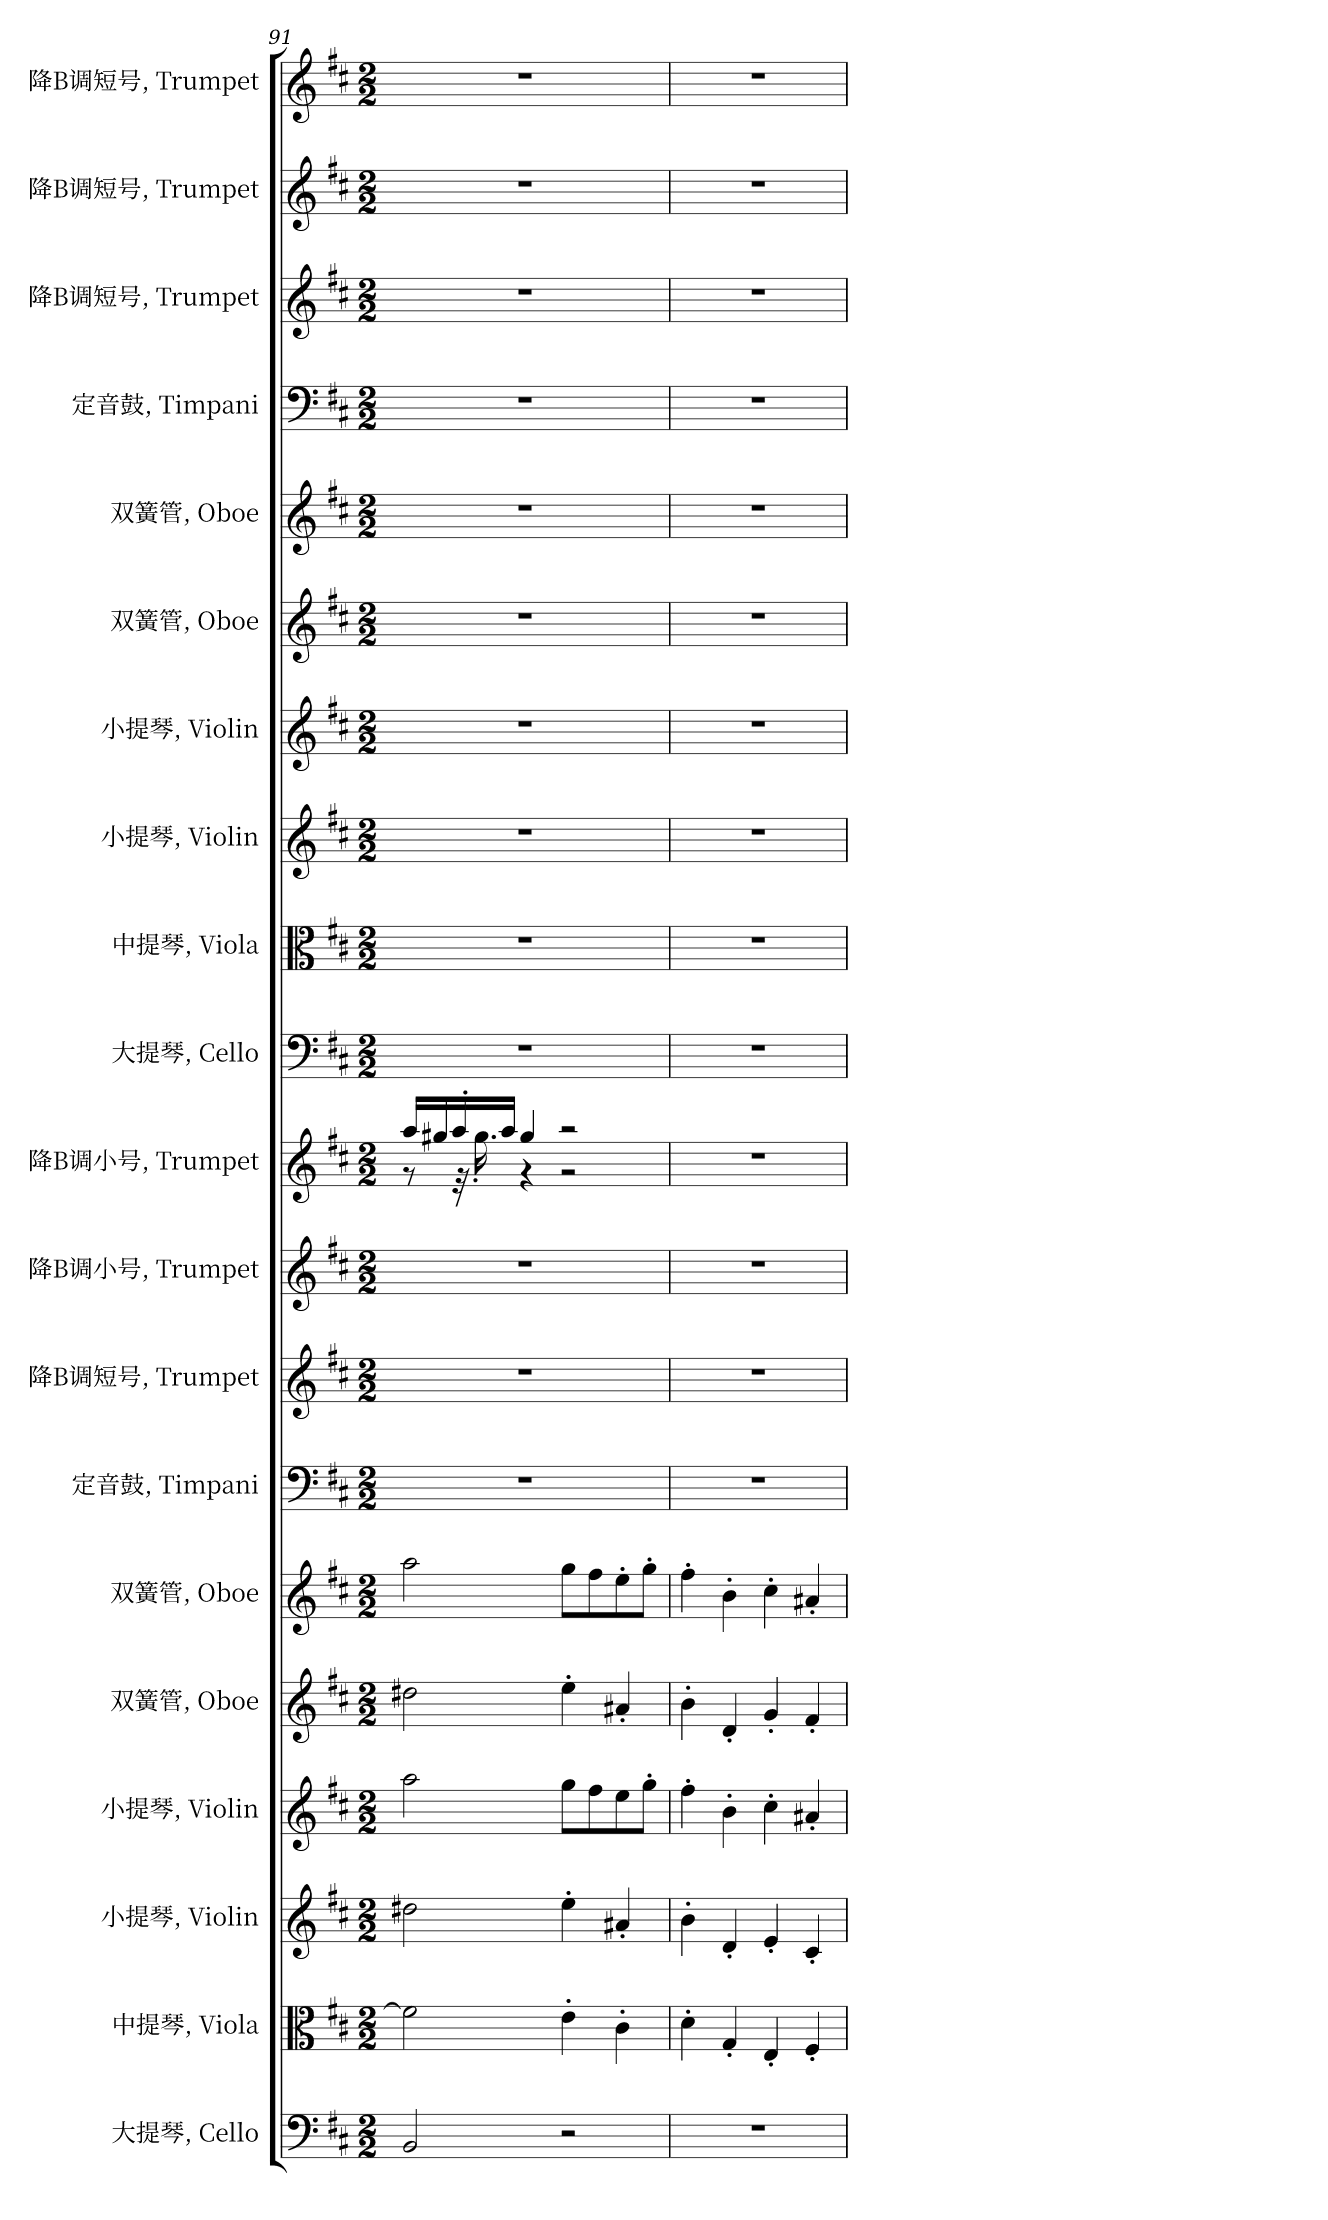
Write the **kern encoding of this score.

**kern	**kern	**kern	**kern	**kern	**kern	**kern	**kern	**kern	**kern	**kern	**kern	**kern	**kern	**kern	**kern	**kern	**kern	**kern	**kern
*part20	*part19	*part18	*part17	*part16	*part15	*part14	*part13	*part12	*part11	*part10	*part9	*part8	*part7	*part6	*part5	*part4	*part3	*part2	*part1
*staff20	*staff19	*staff18	*staff17	*staff16	*staff15	*staff14	*staff13	*staff12	*staff11	*staff10	*staff9	*staff8	*staff7	*staff6	*staff5	*staff4	*staff3	*staff2	*staff1
*I"大提琴, Cello	*I"中提琴, Viola	*I"小提琴, Violin	*I"小提琴, Violin	*I"双簧管, Oboe	*I"双簧管, Oboe	*I"定音鼓, Timpani	*I"降B调短号, Trumpet	*I"降B调小号, Trumpet	*I"降B调小号, Trumpet	*I"大提琴, Cello	*I"中提琴, Viola	*I"小提琴, Violin	*I"小提琴, Violin	*I"双簧管, Oboe	*I"双簧管, Oboe	*I"定音鼓, Timpani	*I"降B调短号, Trumpet	*I"降B调短号, Trumpet	*I"降B调短号, Trumpet
*	*I'Vla.	*I'Vln.	*I'Vln.	*I'Ob.	*I'Ob.	*I'Timp.	*	*I'B♭ Tpt.	*I'B♭ Tpt.	*	*I'Vla.	*I'Vln.	*I'Vln.	*I'Ob.	*I'Ob.	*I'Timp.	*	*	*
*clefF4	*clefC3	*clefG2	*clefG2	*clefG2	*clefG2	*clefF4	*clefG2	*clefG2	*clefG2	*clefF4	*clefC3	*clefG2	*clefG2	*clefG2	*clefG2	*clefF4	*clefG2	*clefG2	*clefG2
*	*	*	*	*	*	*	*ITrd1c2	*ITrd1c2	*ITrd1c2	*	*	*	*	*	*	*	*ITrd1c2	*ITrd1c2	*ITrd1c2
*k[f#c#]	*k[f#c#]	*k[f#c#]	*k[f#c#]	*k[f#c#]	*k[f#c#]	*k[f#c#]	*k[]	*k[]	*k[]	*k[f#c#]	*k[f#c#]	*k[f#c#]	*k[f#c#]	*k[f#c#]	*k[f#c#]	*k[f#c#]	*k[]	*k[]	*k[]
*M2/2	*M2/2	*M2/2	*M2/2	*M2/2	*M2/2	*M2/2	*M2/2	*M2/2	*M2/2	*M2/2	*M2/2	*M2/2	*M2/2	*M2/2	*M2/2	*M2/2	*M2/2	*M2/2	*M2/2
=91	=91	=91	=91	=91	=91	=91	=91	=91	=91	=91	=91	=91	=91	=91	=91	=91	=91	=91	=91
*	*	*	*	*	*	*	*	*	*^	*	*	*	*	*	*	*	*	*	*
2BB/	2f#\]	2dd#X\	2aa\	2dd#X\	2aa\	1r	1r	1r	16gg/LL	8r	1r	1r	1r	1r	1r	1r	1r	1r	1r	1r
.	.	.	.	.	.	.	.	.	16ff#X/	.	.	.	.	.	.	.	.	.	.	.
.	.	.	.	.	.	.	.	.	16gg'/	32r	.	.	.	.	.	.	.	.	.	.
.	.	.	.	.	.	.	.	.	.	16.ff#'\	.	.	.	.	.	.	.	.	.	.
.	.	.	.	.	.	.	.	.	16gg/JJ	.	.	.	.	.	.	.	.	.	.	.
.	.	.	.	.	.	.	.	.	4ff#/	4r	.	.	.	.	.	.	.	.	.	.
2r	4e'\	4ee'\	8gg\L	4ee'\	8gg\L	.	.	.	2r	2r	.	.	.	.	.	.	.	.	.	.
.	.	.	8ff#\	.	8ff#\	.	.	.	.	.	.	.	.	.	.	.	.	.	.	.
.	4c#'\	4a#X'/	8ee\	4a#X'/	8ee'\	.	.	.	.	.	.	.	.	.	.	.	.	.	.	.
.	.	.	8gg'\J	.	8gg'\J	.	.	.	.	.	.	.	.	.	.	.	.	.	.	.
*	*	*	*	*	*	*	*	*	*v	*v	*	*	*	*	*	*	*	*	*	*
=92	=92	=92	=92	=92	=92	=92	=92	=92	=92	=92	=92	=92	=92	=92	=92	=92	=92	=92	=92
1r	4d'\	4b'\	4ff#'\	4b'\	4ff#'\	1r	1r	1r	1r	1r	1r	1r	1r	1r	1r	1r	1r	1r	1r
.	4G'/	4d'/	4b'\	4d'/	4b'\	.	.	.	.	.	.	.	.	.	.	.	.	.	.
.	4E'/	4e'/	4cc#'\	4g'/	4cc#'\	.	.	.	.	.	.	.	.	.	.	.	.	.	.
.	4F#'/	4c#'/	4a#X'/	4f#'/	4a#X'/	.	.	.	.	.	.	.	.	.	.	.	.	.	.
=	=	=	=	=	=	=	=	=	=	=	=	=	=	=	=	=	=	=	=
*-	*-	*-	*-	*-	*-	*-	*-	*-	*-	*-	*-	*-	*-	*-	*-	*-	*-	*-	*-
